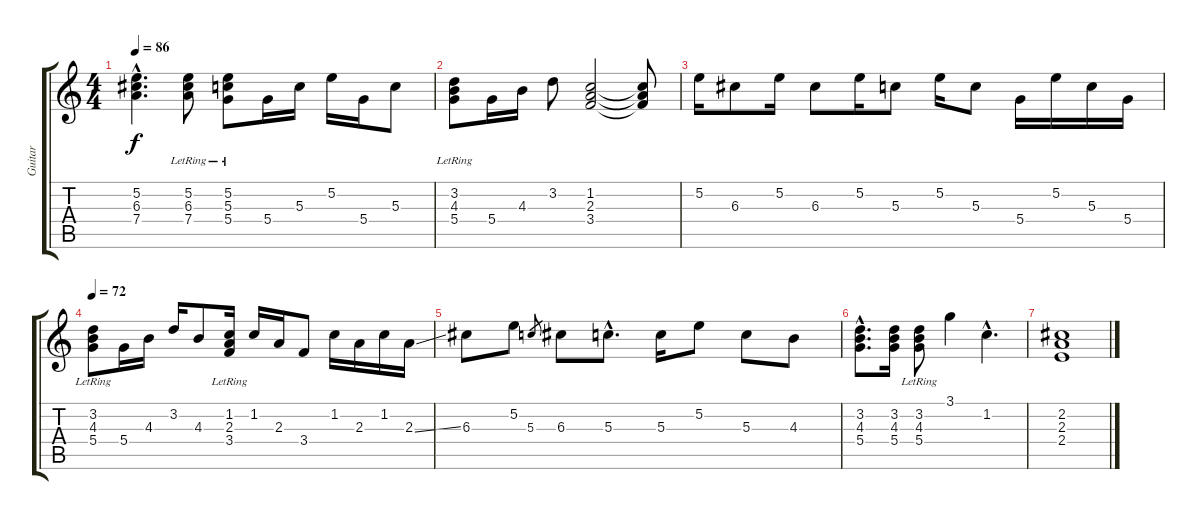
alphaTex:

\track ("Guitar" "Guitar") {instrument electricguitarclean}
\staff {score tabs}
\tuning (E4 B3 G3 D3 A2 E2) {hide}
\ts (4 4)
\tempo 86
\clef g2
\ks c
(5.2{hac} 6.3{hac} 7.4{hac}).4{d dy f} (5.2 6.3{lr} 7.4{lr}).8 (5.2{lr} 5.3{lr} 5.4).8 5.4.16 5.3.16 5.2.16 5.4.16 5.3.8 |
(3.2{lr} 4.3{lr} 5.4).8 5.4.16 4.3.16 3.2.8 (1.2 2.3 3.4).2 (1.2{t} 2.3{t} 3.4{t}).8 |
5.2.16 6.3.8 5.2.16 6.3.8 5.2.16 5.3.8 5.2.16 5.3.8 5.4.16 5.2.16 5.3.16 5.4.16 |
\tempo 72
(3.2{lr} 4.3{lr} 5.4).8 5.4.16 4.3.16 3.2.16 4.3.8 (1.2 2.3{lr} 3.4{lr}).16 1.2.16 2.3.16 3.4.8 1.2.16 2.3.16 1.2.16 2.3{ss}.16 |
6.3.8 5.2.8 5.3.8{gr} 6.3.8 5.3{hac}.8{d} 5.3.16 5.2.8 5.3.8 4.3.8 |
(3.2{hac} 4.3{hac} 5.4{hac}).8{d} (3.2 4.3 5.4).16 (3.2{lr} 4.3{lr} 5.4{lr}).8 3.1.4 1.2{hac}.4{d} |
(2.2 2.3 2.4).1
